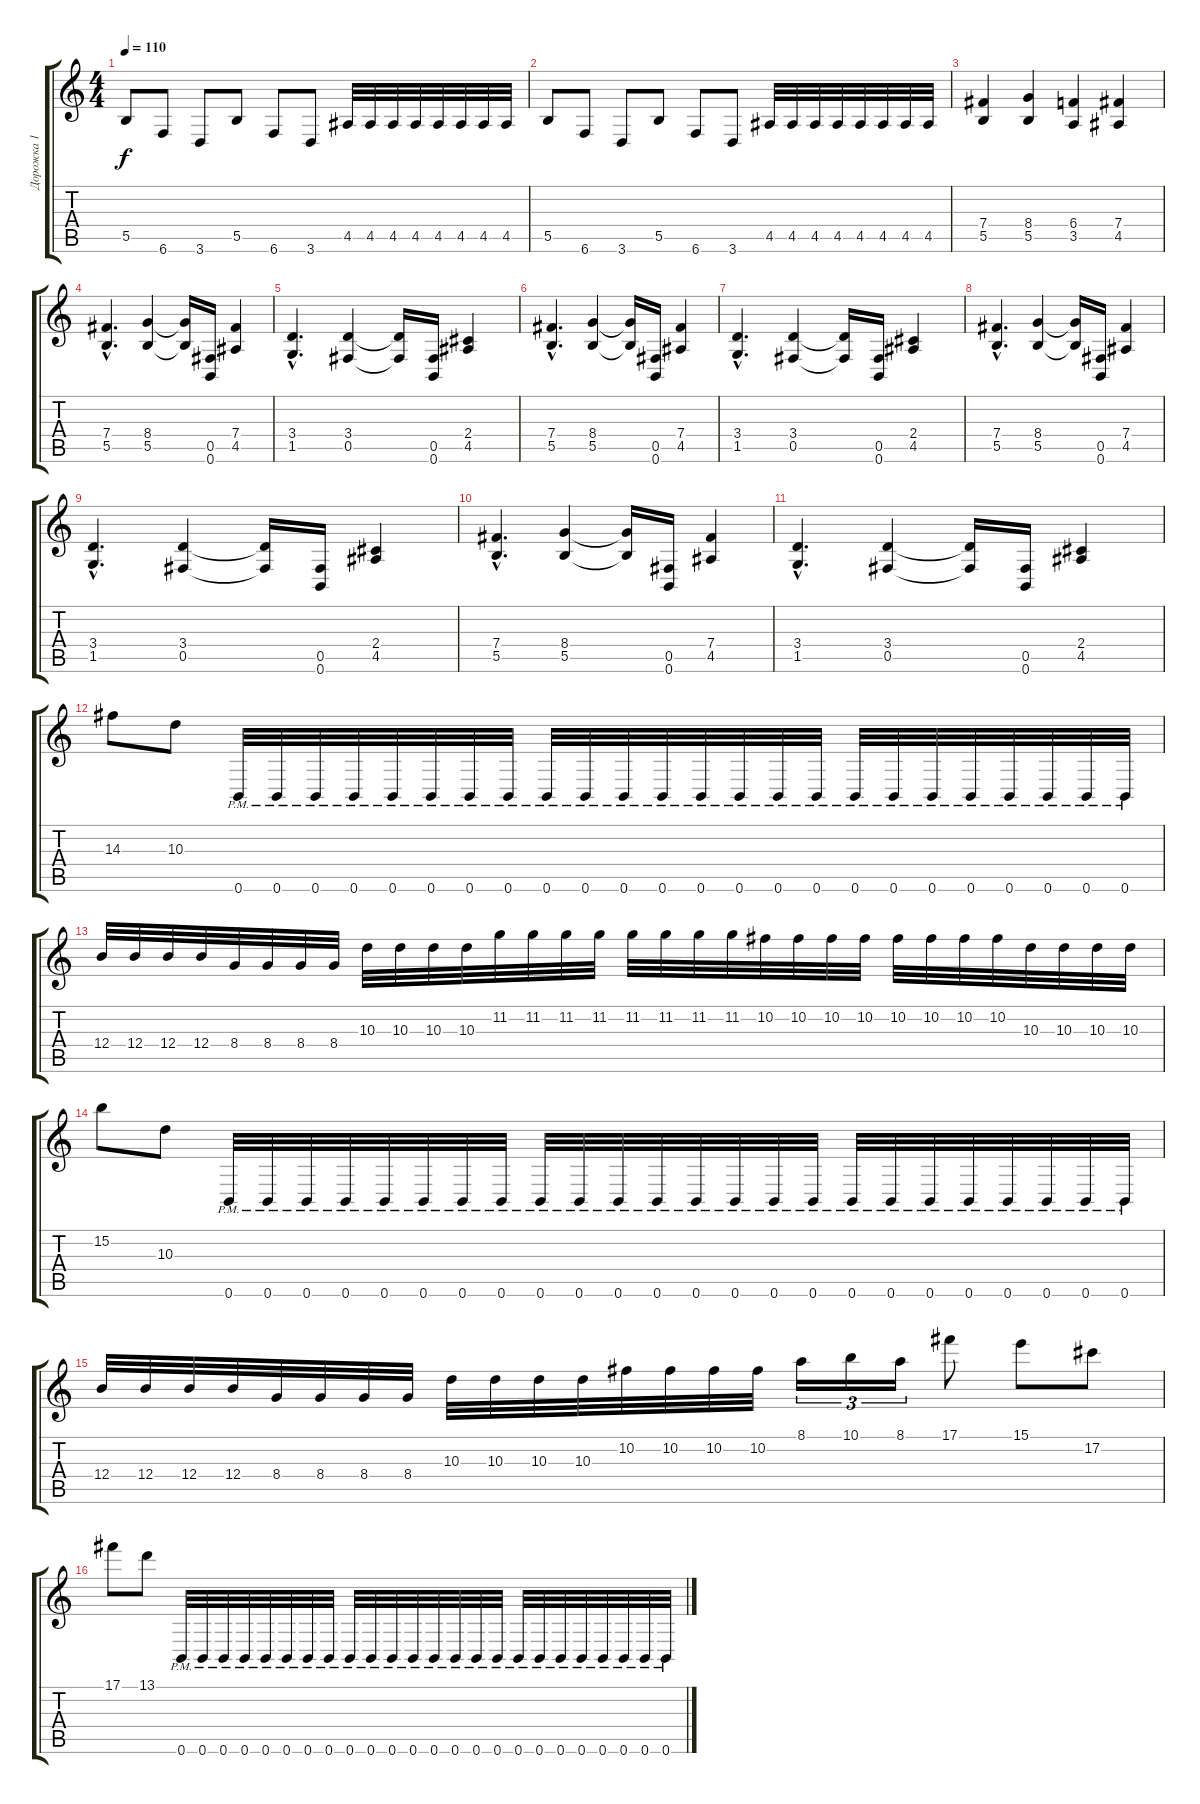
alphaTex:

\track ("Дорожка 1" "Дорожка 1") {instrument distortionguitar}
\staff {score tabs}
\tuning (Db4 Ab3 E3 B2 Gb2 B1) {hide}
\ts (4 4)
\tempo 110
\clef g2
\ks c
5.5.8{dy f} 6.6.8 3.6.8 5.5.8 6.6.8 3.6.8 4.5.32 4.5.32 4.5.32 4.5.32 4.5.32 4.5.32 4.5.32 4.5.32 |
5.5.8 6.6.8 3.6.8 5.5.8 6.6.8 3.6.8 4.5.32 4.5.32 4.5.32 4.5.32 4.5.32 4.5.32 4.5.32 4.5.32 |
(7.4 5.5).4 (8.4 5.5).4 (6.4 3.5).4 (7.4 4.5).4 |
(7.4{hac} 5.5{hac}).4{d} (8.4 5.5).4 (8.4{t} 5.5{t}).16 (0.5 0.6).16 (7.4 4.5).4 |
(3.4{hac} 1.5{hac}).4{d} (3.4 0.5).4 (3.4{t} 0.5{t}).16 (0.5 0.6).16 (2.4 4.5).4 |
(7.4{hac} 5.5{hac}).4{d} (8.4 5.5).4 (8.4{t} 5.5{t}).16 (0.5 0.6).16 (7.4 4.5).4 |
(3.4{hac} 1.5{hac}).4{d} (3.4 0.5).4 (3.4{t} 0.5{t}).16 (0.5 0.6).16 (2.4 4.5).4 |
(7.4{hac} 5.5{hac}).4{d} (8.4 5.5).4 (8.4{t} 5.5{t}).16 (0.5 0.6).16 (7.4 4.5).4 |
(3.4{hac} 1.5{hac}).4{d} (3.4 0.5).4 (3.4{t} 0.5{t}).16 (0.5 0.6).16 (2.4 4.5).4 |
(7.4{hac} 5.5{hac}).4{d} (8.4 5.5).4 (8.4{t} 5.5{t}).16 (0.5 0.6).16 (7.4 4.5).4 |
(3.4{hac} 1.5{hac}).4{d} (3.4 0.5).4 (3.4{t} 0.5{t}).16 (0.5 0.6).16 (2.4 4.5).4 |
14.3.8 10.3.8 0.6{pm}.32 0.6{pm}.32 0.6{pm}.32 0.6{pm}.32 0.6{pm}.32 0.6{pm}.32 0.6{pm}.32 0.6{pm}.32 0.6{pm}.32 0.6{pm}.32 0.6{pm}.32 0.6{pm}.32 0.6{pm}.32 0.6{pm}.32 0.6{pm}.32 0.6{pm}.32 0.6{pm}.32 0.6{pm}.32 0.6{pm}.32 0.6{pm}.32 0.6{pm}.32 0.6{pm}.32 0.6{pm}.32 0.6{pm}.32 |
12.4.32 12.4.32 12.4.32 12.4.32 8.4.32 8.4.32 8.4.32 8.4.32 10.3.32 10.3.32 10.3.32 10.3.32 11.2.32 11.2.32 11.2.32 11.2.32 11.2.32 11.2.32 11.2.32 11.2.32 10.2.32 10.2.32 10.2.32 10.2.32 10.2.32 10.2.32 10.2.32 10.2.32 10.3.32 10.3.32 10.3.32 10.3.32 |
15.2.8 10.3.8 0.6{pm}.32 0.6{pm}.32 0.6{pm}.32 0.6{pm}.32 0.6{pm}.32 0.6{pm}.32 0.6{pm}.32 0.6{pm}.32 0.6{pm}.32 0.6{pm}.32 0.6{pm}.32 0.6{pm}.32 0.6{pm}.32 0.6{pm}.32 0.6{pm}.32 0.6{pm}.32 0.6{pm}.32 0.6{pm}.32 0.6{pm}.32 0.6{pm}.32 0.6{pm}.32 0.6{pm}.32 0.6{pm}.32 0.6{pm}.32 |
12.4.32 12.4.32 12.4.32 12.4.32 8.4.32 8.4.32 8.4.32 8.4.32 10.3.32 10.3.32 10.3.32 10.3.32 10.2.32 10.2.32 10.2.32 10.2.32 8.1.16{tu (3 2)} 10.1.16{tu (3 2)} 8.1.16{tu (3 2)} 17.1.8 15.1.8 17.2.8 |
17.1.8 13.1.8 0.6{pm}.32 0.6{pm}.32 0.6{pm}.32 0.6{pm}.32 0.6{pm}.32 0.6{pm}.32 0.6{pm}.32 0.6{pm}.32 0.6{pm}.32 0.6{pm}.32 0.6{pm}.32 0.6{pm}.32 0.6{pm}.32 0.6{pm}.32 0.6{pm}.32 0.6{pm}.32 0.6{pm}.32 0.6{pm}.32 0.6{pm}.32 0.6{pm}.32 0.6{pm}.32 0.6{pm}.32 0.6{pm}.32 0.6{pm}.32
